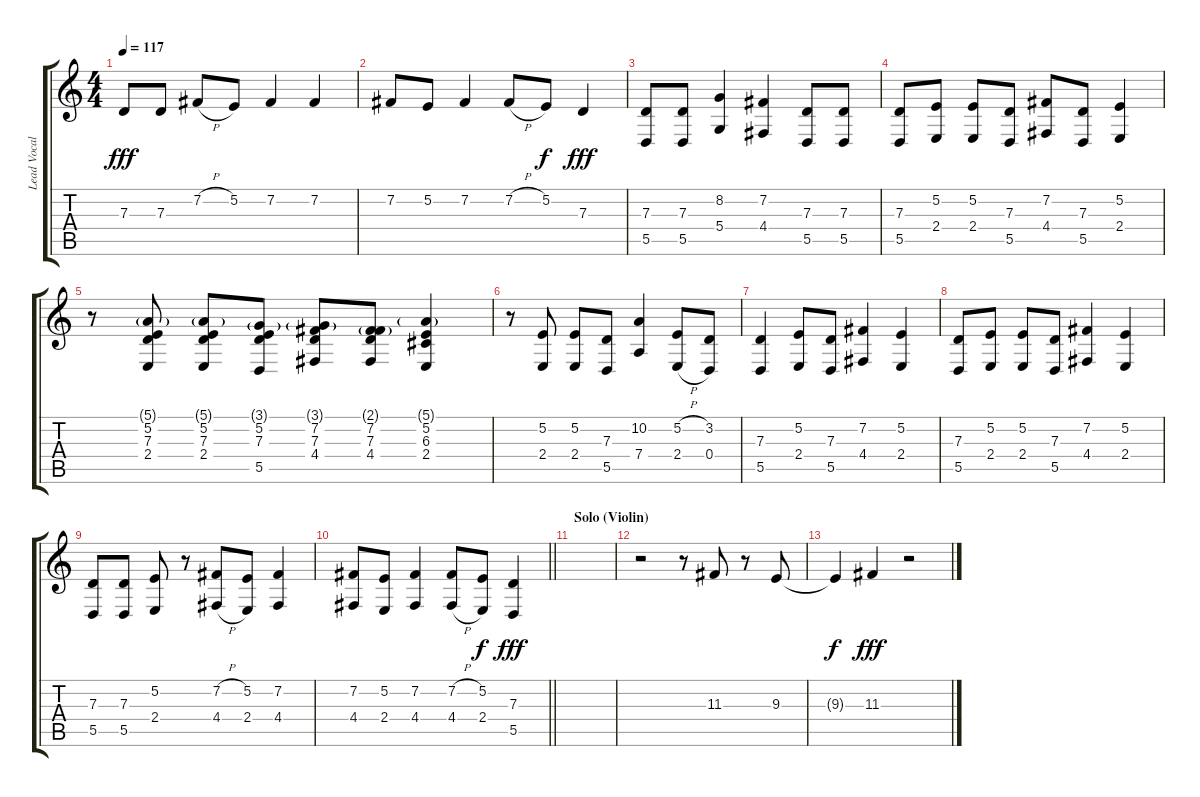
\track ("Lead Vocals" "Lead Vocal") {instrument clarinet}
\staff {score tabs}
\tuning (E4 B3 G3 D3 A2 E2) {hide}
\ts (4 4)
\tempo 117
\clef g2
\ks c
7.3.8{dy fff} 7.3.8 7.2{h}.8 5.2.8 7.2.4 7.2.4 |
7.2.8 5.2.8 7.2.4 7.2{h}.8 5.2.8{dy f} 7.3.4{dy fff} |
(7.3 5.5).8 (7.3 5.5).8 (8.2 5.4).4 (7.2 4.4).4 (7.3 5.5).8 (7.3 5.5).8 |
(7.3 5.5).8 (5.2 2.4).8 (5.2 2.4).8 (7.3 5.5).8 (7.2 4.4).8 (7.3 5.5).8 (5.2 2.4).4 |
r.8 (5.1{g} 5.2 7.3 2.4).8 (5.1{g} 5.2 7.3 2.4).8 (3.1{g} 5.2 7.3 5.5).8 (3.1{g} 7.2 7.3 4.4).8 (2.1{g} 7.2 7.3 4.4).8 (5.1{g} 5.2 6.3 2.4).4 |
r.8 (5.2 2.4).8 (5.2 2.4).8 (7.3 5.5).8 (10.2 7.4).4 (5.2{h} 2.4{h}).8 (3.2 0.4).8 |
(7.3 5.5).4 (5.2 2.4).8 (7.3 5.5).8 (7.2 4.4).4 (5.2 2.4).4 |
(7.3 5.5).8 (5.2 2.4).8 (5.2 2.4).8 (7.3 5.5).8 (7.2 4.4).4 (5.2 2.4).4 |
(7.3 5.5).8 (7.3 5.5).8 (5.2 2.4).8 r.8 (7.2{h} 4.4{h}).8 (5.2 2.4).8 (7.2 4.4).4 |
\barLineRight lightlight
(7.2 4.4).8 (5.2 2.4).8 (7.2 4.4).4 (7.2{h} 4.4{h}).8 (5.2 2.4).8{dy f} (7.3 5.5).4{dy fff} |
\section ("" "Solo (Violin)")
|
r.2 r.8 11.3.8 r.8 9.3.8 |
9.3{t}.4{dy f} 11.3.4{dy fff} r.2
